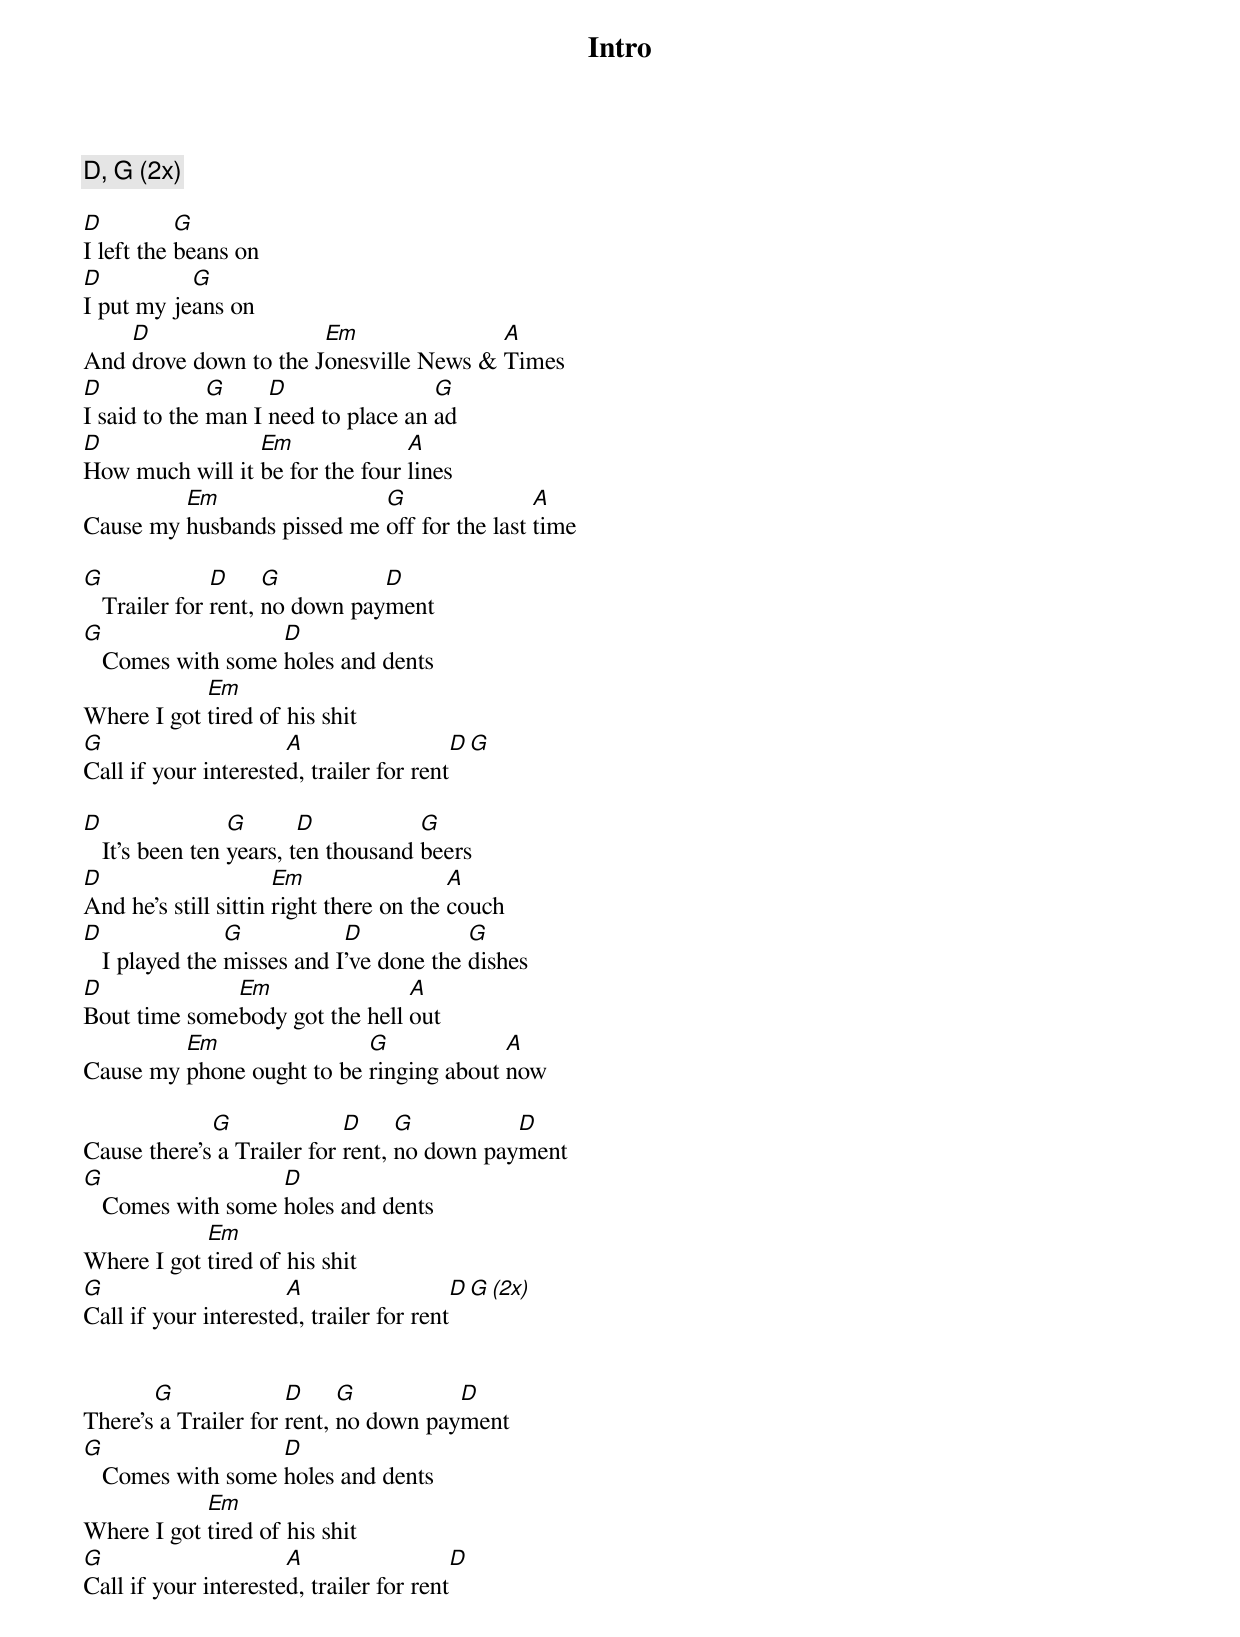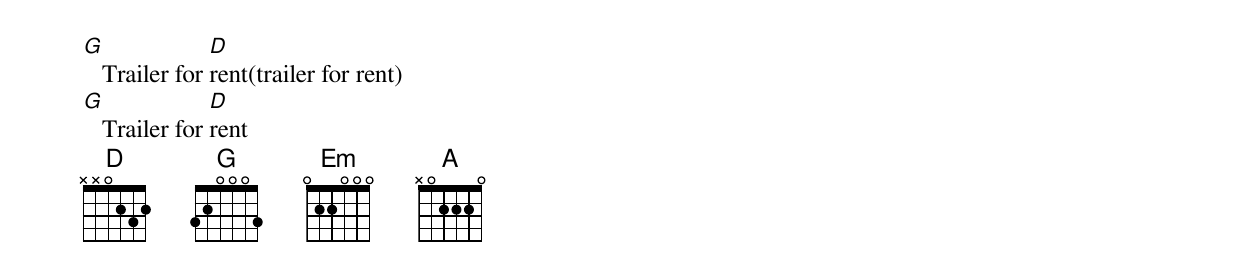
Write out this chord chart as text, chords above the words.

Intro

D, G (2x)

D          G
I left the beans on
D          G
I put my jeans on
    D                  Em               A
And drove down to the Jonesville News & Times
D             G     D                G
I said to the man I need to place an ad
D                Em              A
How much will it be for the four lines
         Em                 G                A
Cause my husbands pissed me off for the last time

G              D     G          D
   Trailer for rent, no down payment
G                  D
   Comes with some holes and dents
            Em
Where I got tired of his shit
G                     A                    D  G
Call if your interested, trailer for rent

D                G       D           G
   It's been ten years, ten thousand beers
D                     Em                 A
And he's still sittin right there on the couch
D               G           D            G
   I played the misses and I've done the dishes
D             Em                A
Bout time somebody got the hell out
         Em                G             A
Cause my phone ought to be ringing about now

             G              D     G          D
Cause there's a Trailer for rent, no down payment
G                  D
   Comes with some holes and dents
            Em
Where I got tired of his shit
G                     A                    D  G (2x)
Call if your interested, trailer for rent


       G              D     G          D
There's a Trailer for rent, no down payment
G                  D
   Comes with some holes and dents
            Em
Where I got tired of his shit
G                     A                    D
Call if your interested, trailer for rent

G              D
   Trailer for rent(trailer for rent)
G              D
   Trailer for rent
